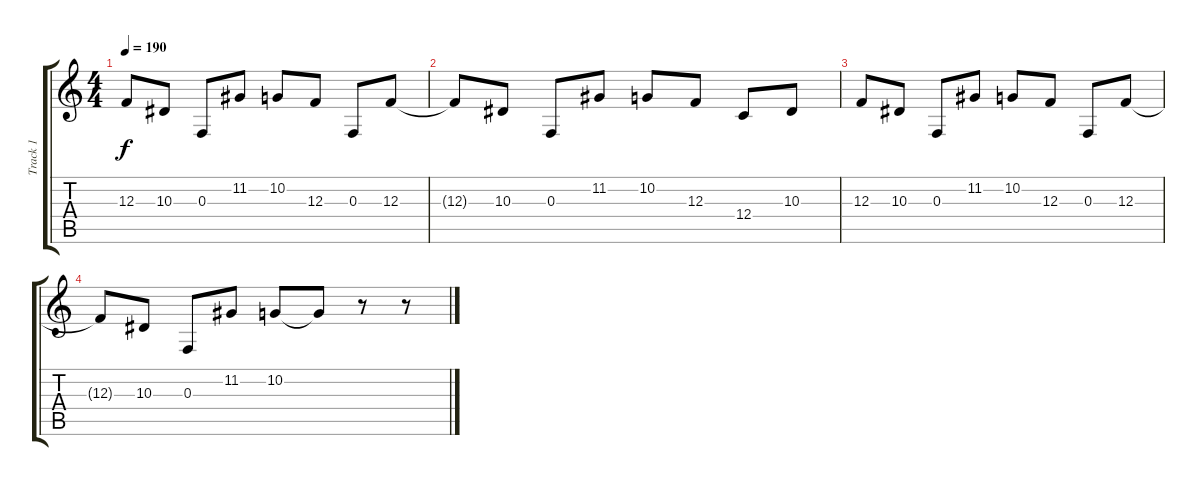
\track ("Track 1" "Track 1") {instrument pad1newage}
\staff {score tabs}
\tuning (D4 A3 F3 C3 G2 C2) {hide}
\ts (4 4)
\tempo 190
\clef g2
\ks c
12.3.8{dy f} 10.3.8 0.3.8 11.2.8 10.2.8 12.3.8 0.3.8 12.3.8 |
12.3{t}.8 10.3.8 0.3.8 11.2.8 10.2.8 12.3.8 12.4.8 10.3.8 |
12.3.8 10.3.8 0.3.8 11.2.8 10.2.8 12.3.8 0.3.8 12.3.8 |
12.3{t}.8 10.3.8 0.3.8 11.2.8 10.2.8 10.2{t}.8 r.8 r.8
